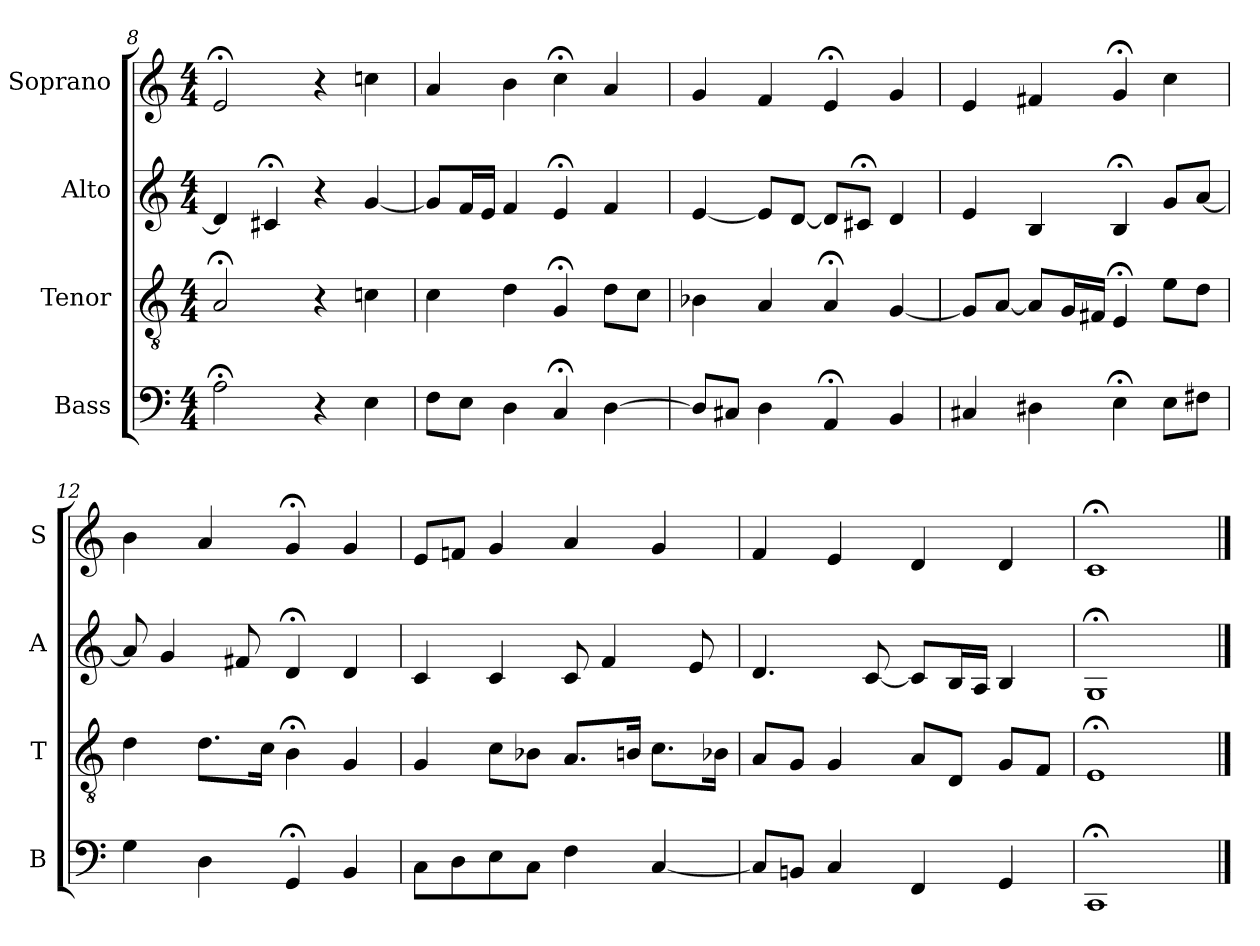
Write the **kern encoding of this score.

**kern	**kern	**kern	**kern
*part4	*part3	*part2	*part1
*staff4	*staff3	*staff2	*staff1
*I"Bass	*I"Tenor	*I"Alto	*I"Soprano
*I'B	*I'T	*I'A	*I'S
*clefF4	*clefGv2	*clefG2	*clefG2
*k[]	*k[]	*k[]	*k[]
*C:	*C:	*C:	*C:
*M4/4	*M4/4	*M4/4	*M4/4
=8	=8	=8	=8
2A;<	2A;<	4d]	2e;<
.	.	4c#X;<	.
4r	4r	4r	4r
4E	4cn	[4g	4ccn
=9	=9	=9	=9
8FL	4c	8gL]	4a
8EJ	.	16fL	.
.	.	16eJJ	.
4D	4d	4f	4b
4C;<	4G;<	4e;<	4cc;<
[4D	8dL	4f	4a
.	8cJ	.	.
=10	=10	=10	=10
8DL]	4B-X	[4e	4g
8C#XJ	.	.	.
4D	4A	8eL]	4f
.	.	[8dJ	.
4AA;<	4A;<	8dL]	4e;<
.	.	8c#X;<J	.
4BB	[4G	4d	4g
=11	=11	=11	=11
4C#X	8GL]	4e	4e
.	[8AJ	.	.
4D#X	8AL]	4B	4f#X
.	16GL	.	.
.	16F#XJJ	.	.
4E;<	4E;<	4B;<	4g;<
8EL	8eL	8gL	4cc
8F#XJ	8dJ	[8aJ	.
=12	=12	=12	=12
4G	4d	8a]	4b
.	.	4g	.
4D	8.dL	.	4a
.	.	8f#X	.
.	16cJk	.	.
4GG;<	4B;<	4d;<	4g;<
4BB	4G	4d	4g
=13	=13	=13	=13
8CL	4G	4c	8eL
8D	.	.	8fnJ
8E	8cL	4c	4g
8CJ	8B-XJ	.	.
4F	8.AL	8c	4a
.	.	4f	.
.	16BnJk	.	.
[4C	8.cL	.	4g
.	.	8e	.
.	16B-XJk	.	.
=14	=14	=14	=14
8CL]	8AL	4.d	4f
8BBnJ	8GJ	.	.
4C	4G	.	4e
.	.	[8c	.
4FF	8AL	8cL]	4d
.	8DJ	16BL	.
.	.	16AJJ	.
4GG	8GL	4B	4d
.	8FJ	.	.
=15	=15	=15	=15
1CC;<	1E;<	1G;<	1c;<
==	==	==	==
*-	*-	*-	*-
